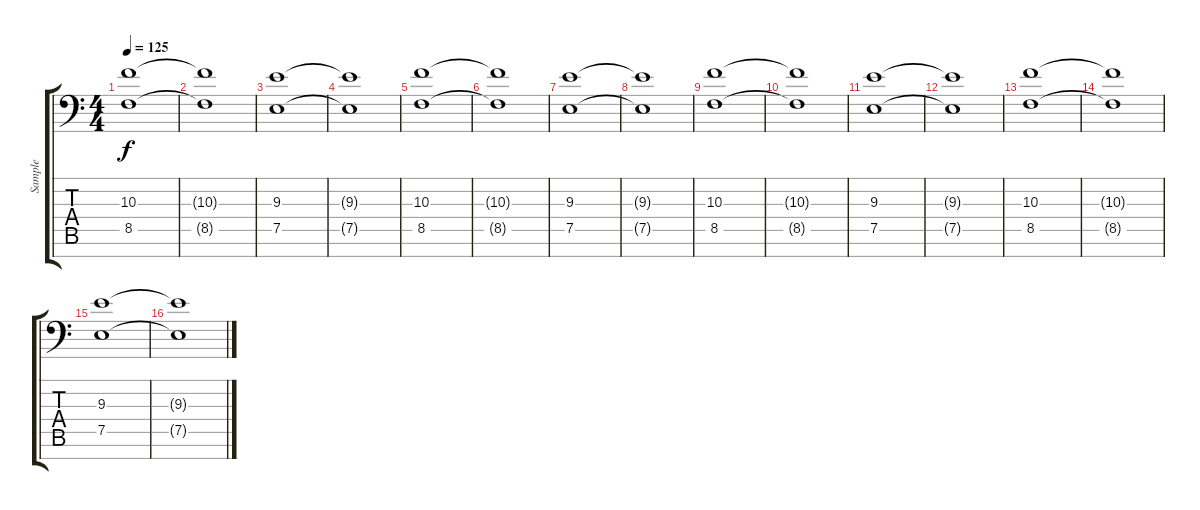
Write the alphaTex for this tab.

\track ("Sample" "Sample") {instrument stringensemble2}
\staff {score tabs}
\tuning (E4 B3 G3 D3 A2 E2 C-1) {hide}
\ts (4 4)
\tempo 125
\clef f4
\ks c
(10.3 8.5).1{dy f} |
(10.3{t} 8.5{t}).1 |
(9.3 7.5).1 |
(9.3{t} 7.5{t}).1 |
(10.3 8.5).1 |
(10.3{t} 8.5{t}).1 |
(9.3 7.5).1 |
(9.3{t} 7.5{t}).1 |
(10.3 8.5).1 |
(10.3{t} 8.5{t}).1 |
(9.3 7.5).1 |
(9.3{t} 7.5{t}).1 |
(10.3 8.5).1 |
(10.3{t} 8.5{t}).1 |
(9.3 7.5).1 |
(9.3{t} 7.5{t}).1
